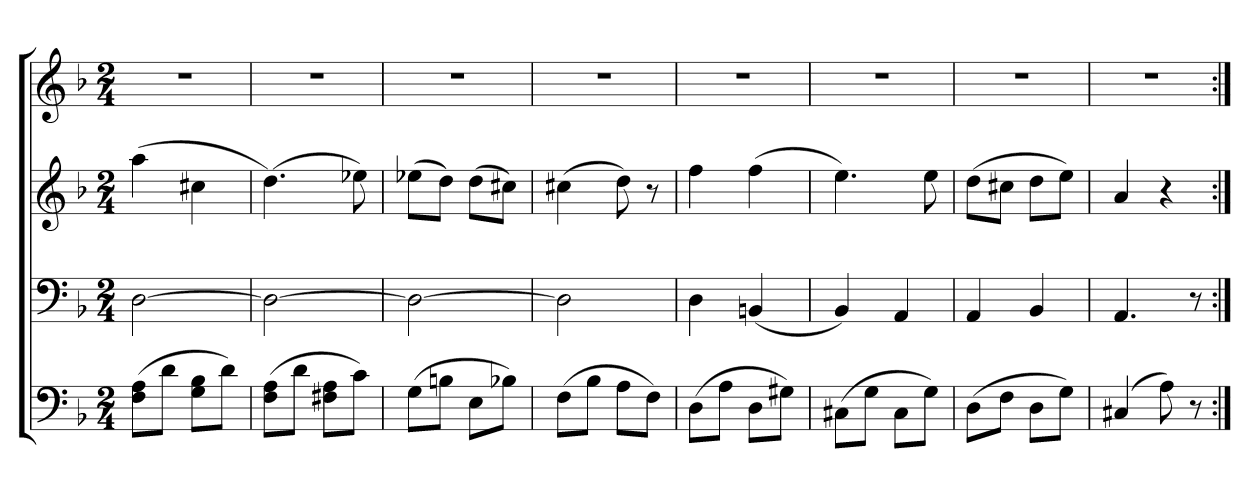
**kern	**kern	**kern	**kern
*part4	*part3	*part2	*part1
*staff4	*staff3	*staff2	*staff1
*clefF4	*clefF4	*clefG2	*clefG2
*k[b-]	*k[b-]	*k[b-]	*k[b-]
*M2/4	*M2/4	*M2/4	*M2/4
=	=	=	=
(8F 8AL	[2D	(4aa	2r
8dJ	.	.	.
8G 8B-L	.	4cc#X	.
8dJ)	.	.	.
=201	=201	=201	=201
(8F 8AL	2D_	(4.dd)	2r
8dJ	.	.	.
8F#X 8AL	.	.	.
8cJ)	.	8ee-X)	.
=202	=202	=202	=202
(8GL	2D_	(8ee-XL	2r
8BnJ	.	8ddJ)	.
8EL	.	(8ddL	.
8B-XJ)	.	8cc#XJ)	.
=203	=203	=203	=203
(8FL	2D]	(4cc#X	2r
8B-J	.	.	.
8AL	.	8dd)	.
8FJ)	.	8r	.
=204	=204	=204	=204
(8DL	4D	4ff	2r
8AJ	.	.	.
8DL	(4BBn	(4ff	.
8G#XJ)	.	.	.
=205	=205	=205	=205
(8C#XL	4BB-)	4.ee)	2r
8GJ	.	.	.
8C#L	4AA	.	.
8GJ)	.	8ee	.
=206	=206	=206	=206
(8DL	4AA	(8ddL	2r
8FJ	.	8cc#XJ	.
8DL	4BB-	8ddL	.
8GJ)	.	8eeJ)	.
=207	=207	=207	=207
(4C#X	4.AA	4a	2r
8A)	.	4r	.
8r	8r	.	.
=:|!	=:|!	=:|!	=:|!
*-	*-	*-	*-
